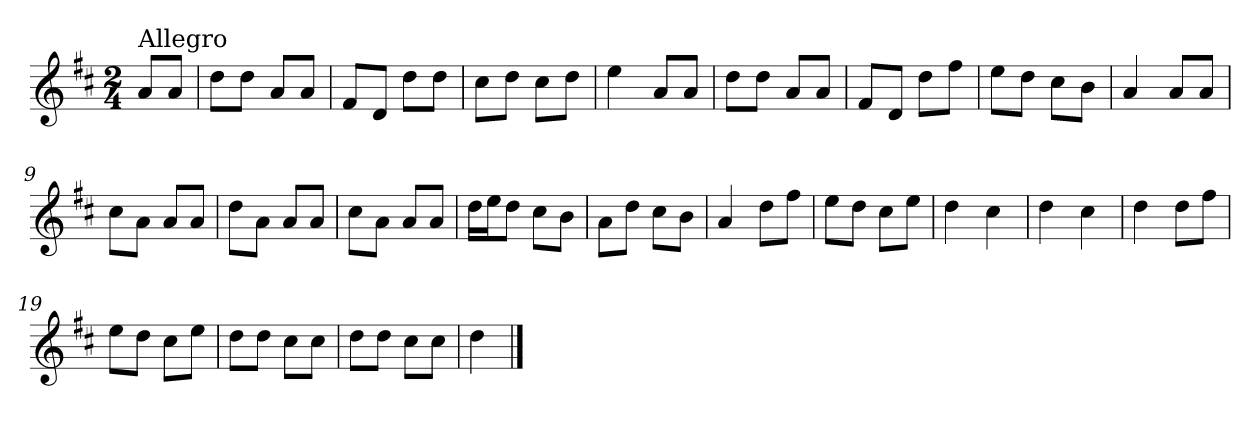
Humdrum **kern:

**kern
*part1
*staff1
*clefG2
*k[f#c#]
*D:
*M2/4
=
!LO:TX:a:t=Allegro
8a/L
8a/J
=1
8dd\L
8dd\J
8a/L
8a/J
=2
8f#/L
8d/J
8dd\L
8dd\J
=3
8cc#\L
8dd\J
8cc#\L
8dd\J
=4
4ee\
8a/L
8a/J
=5
8dd\L
8dd\J
8a/L
8a/J
=6
8f#/L
8d/J
8dd\L
8ff#\J
=7
8ee\L
8dd\J
8cc#\L
8b\J
!!LO:LB:g=z
=8
4a/
8a/L
8a/J
=9
8cc#\L
8a\J
8a/L
8a/J
=10
8dd\L
8a\J
8a/L
8a/J
=11
8cc#\L
8a\J
8a/L
8a/J
=12
16dd\LL
16ee\J
8dd\J
8cc#\L
8b\J
=13
8a\L
8dd\J
8cc#\L
8b\J
=14
4a/
8dd\L
8ff#\J
=15
8ee\L
8dd\J
8cc#\L
8ee\J
=16
4dd\
4cc#\
!!LO:LB:g=z
=17
4dd\
4cc#\
=18
4dd\
8dd\L
8ff#\J
=19
8ee\L
8dd\J
8cc#\L
8ee\J
=20
8dd\L
8dd\J
8cc#\L
8cc#\J
=21
8dd\L
8dd\J
8cc#\L
8cc#\J
=22
4dd\
==
*-
